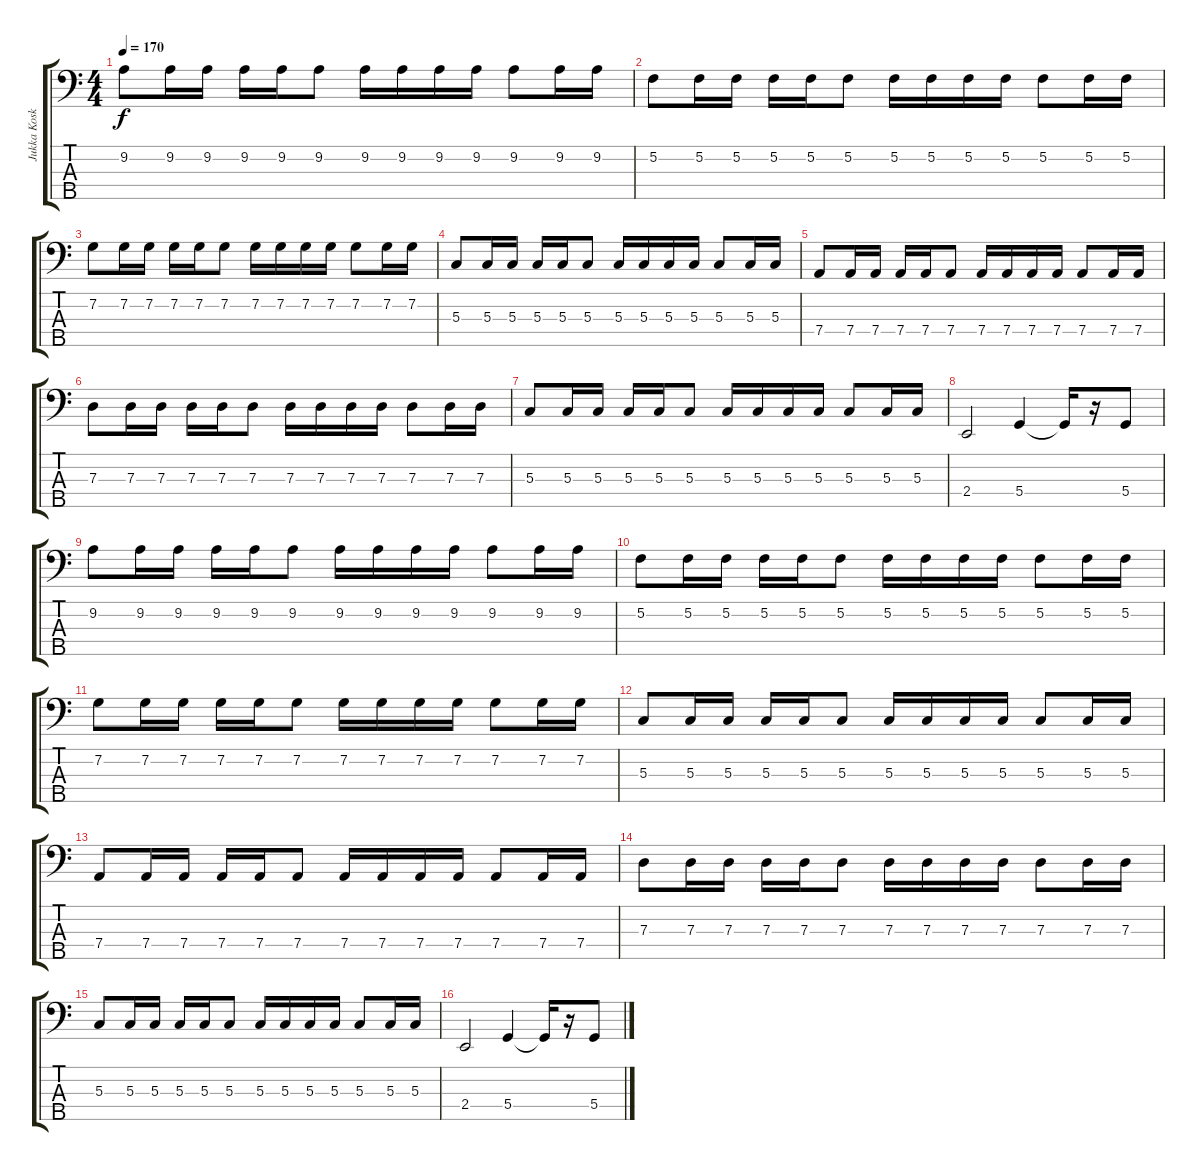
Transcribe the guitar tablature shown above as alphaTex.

\track ("Jukka Koskinen" "Jukka Kosk") {instrument electricbasspick}
\staff {score tabs}
\tuning (F2 C2 G1 D1 A0) {hide}
\ts (4 4)
\tempo 170
\clef f4
\ks c
9.2.8{dy f} 9.2.16 9.2.16 9.2.16 9.2.16 9.2.8 9.2.16 9.2.16 9.2.16 9.2.16 9.2.8 9.2.16 9.2.16 |
5.2.8 5.2.16 5.2.16 5.2.16 5.2.16 5.2.8 5.2.16 5.2.16 5.2.16 5.2.16 5.2.8 5.2.16 5.2.16 |
7.2.8 7.2.16 7.2.16 7.2.16 7.2.16 7.2.8 7.2.16 7.2.16 7.2.16 7.2.16 7.2.8 7.2.16 7.2.16 |
5.3.8 5.3.16 5.3.16 5.3.16 5.3.16 5.3.8 5.3.16 5.3.16 5.3.16 5.3.16 5.3.8 5.3.16 5.3.16 |
7.4.8 7.4.16 7.4.16 7.4.16 7.4.16 7.4.8 7.4.16 7.4.16 7.4.16 7.4.16 7.4.8 7.4.16 7.4.16 |
7.3.8 7.3.16 7.3.16 7.3.16 7.3.16 7.3.8 7.3.16 7.3.16 7.3.16 7.3.16 7.3.8 7.3.16 7.3.16 |
5.3.8 5.3.16 5.3.16 5.3.16 5.3.16 5.3.8 5.3.16 5.3.16 5.3.16 5.3.16 5.3.8 5.3.16 5.3.16 |
2.4.2 5.4.4 5.4{t}.16 r.16 5.4.8 |
9.2.8 9.2.16 9.2.16 9.2.16 9.2.16 9.2.8 9.2.16 9.2.16 9.2.16 9.2.16 9.2.8 9.2.16 9.2.16 |
5.2.8 5.2.16 5.2.16 5.2.16 5.2.16 5.2.8 5.2.16 5.2.16 5.2.16 5.2.16 5.2.8 5.2.16 5.2.16 |
7.2.8 7.2.16 7.2.16 7.2.16 7.2.16 7.2.8 7.2.16 7.2.16 7.2.16 7.2.16 7.2.8 7.2.16 7.2.16 |
5.3.8 5.3.16 5.3.16 5.3.16 5.3.16 5.3.8 5.3.16 5.3.16 5.3.16 5.3.16 5.3.8 5.3.16 5.3.16 |
7.4.8 7.4.16 7.4.16 7.4.16 7.4.16 7.4.8 7.4.16 7.4.16 7.4.16 7.4.16 7.4.8 7.4.16 7.4.16 |
7.3.8 7.3.16 7.3.16 7.3.16 7.3.16 7.3.8 7.3.16 7.3.16 7.3.16 7.3.16 7.3.8 7.3.16 7.3.16 |
5.3.8 5.3.16 5.3.16 5.3.16 5.3.16 5.3.8 5.3.16 5.3.16 5.3.16 5.3.16 5.3.8 5.3.16 5.3.16 |
2.4.2 5.4.4 5.4{t}.16 r.16 5.4.8
